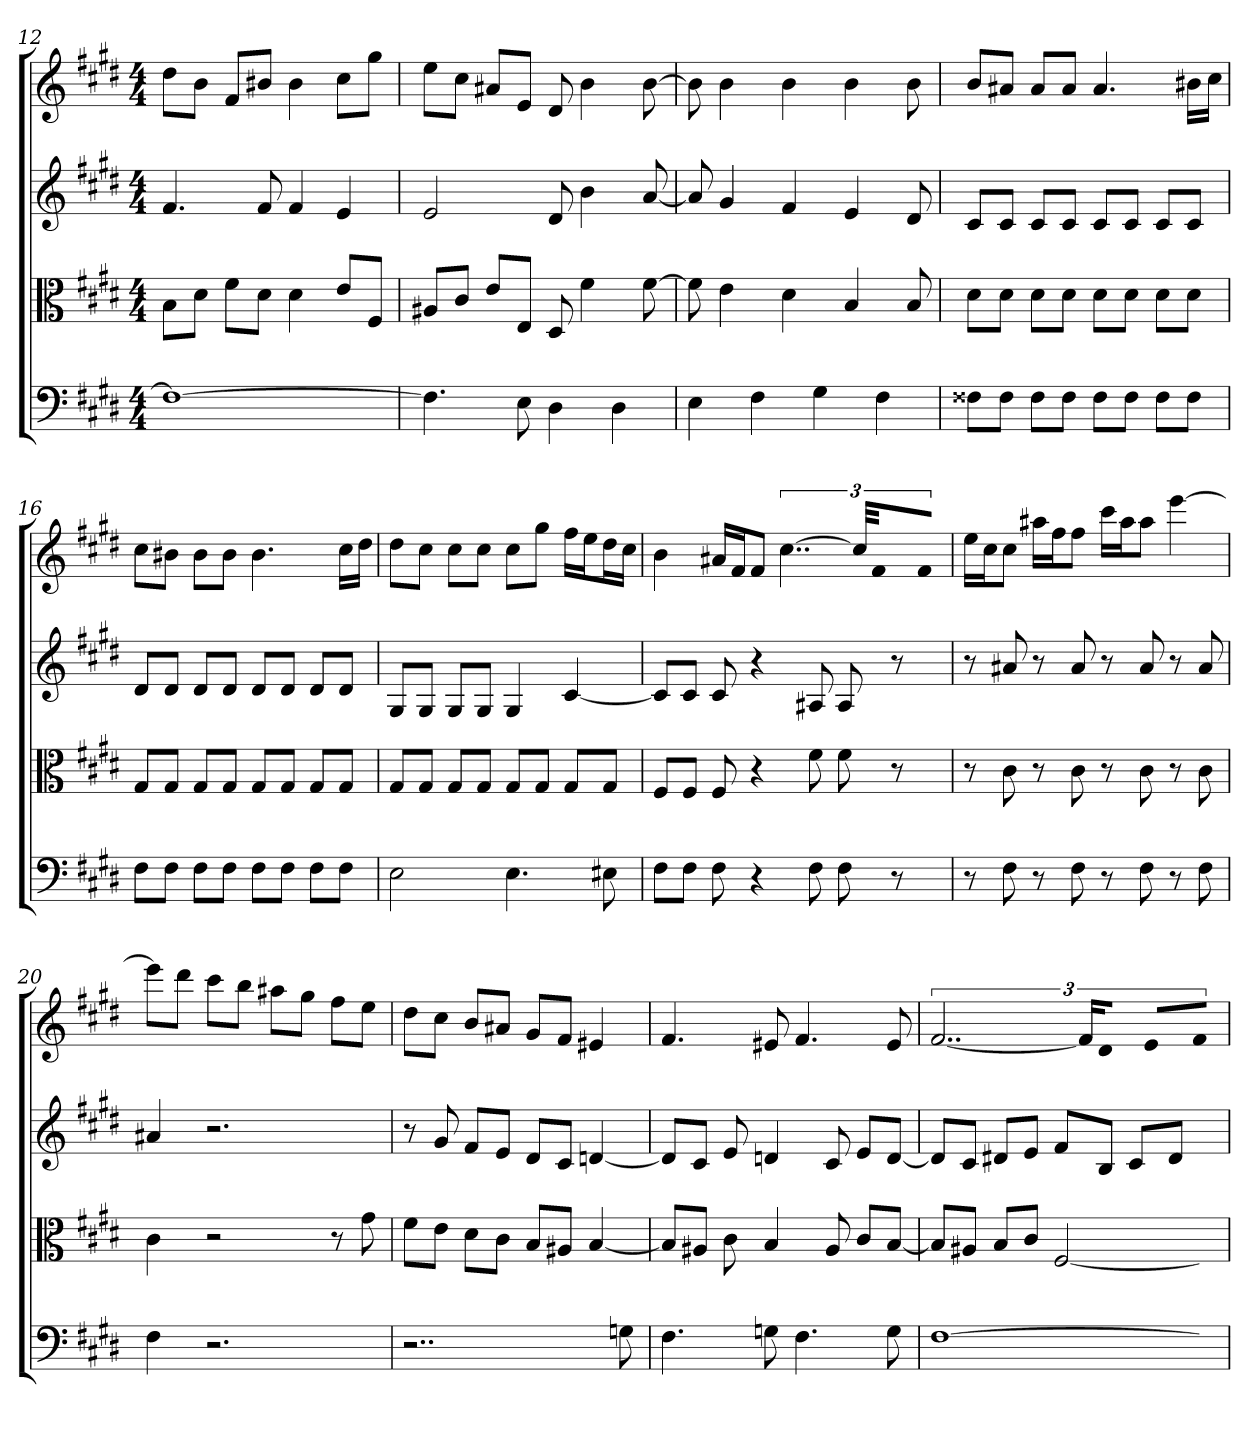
**kern	**kern	**kern	**kern
*part4	*part3	*part2	*part1
*staff4	*staff3	*staff2	*staff1
*clefF4	*clefC3	*	*
*k[f#c#g#d#]	*k[f#c#g#d#]	*k[f#c#g#d#]	*k[f#c#g#d#]
*E:	*E:	*E:	*E:
*M4/4	*M4/4	*M4/4	*M4/4
=12	=12	=12	=12
1F#_	8B\L	4.f#	8dd#L
.	8d#\J	.	8bJ
.	8f#\L	.	8f#L
.	8d#\J	8f#	8b#XJ
.	4d#	4f#	4b#
.	8e/L	4e	8cc#L
.	8F#/J	.	8gg#J
=13	=13	=13	=13
4.F#]	8A#X/L	2e	8eeL
.	8c#/J	.	8cc#J
.	8e/L	.	8a#XL
8E	8E/J	.	8eJ
4D#	8D#	8d#	8d#
.	4f#	4b	4b
4D#	.	.	.
.	[8f#	[8a	[8b
=14	=14	=14	=14
4E	8f#]	8a]	8b]
.	4e	4g#	4b
4F#	.	.	.
.	4d#	4f#	4b
4G#	.	.	.
.	4B	4e	4b
4F#	.	.	.
.	8B	8d#	8b
=15	=15	=15	=15
8F##X\L	8d#\L	8c#L	8bL
8F##\J	8d#\J	8c#J	8a#XJ
8F##\L	8d#\L	8c#L	8a#L
8F##\J	8d#\J	8c#J	8a#J
8F##\L	8d#\L	8c#L	4.a#
8F##\J	8d#\J	8c#J	.
8F##\L	8d#\L	8c#L	.
8F##\J	8d#\J	8c#J	16b#XLL
.	.	.	16cc#JJ
=16	=16	=16	=16
8F#\L	8G#/L	8d#L	8cc#L
8F#\J	8G#/J	8d#J	8b#XJ
8F#\L	8G#/L	8d#L	8b#L
8F#\J	8G#/J	8d#J	8b#J
8F#\L	8G#/L	8d#L	4.b#
8F#\J	8G#/J	8d#J	.
8F#\L	8G#/L	8d#L	.
8F#\J	8G#/J	8d#J	16cc#LL
.	.	.	16dd#JJ
=17	=17	=17	=17
2E	8G#/L	8G#L	8dd#L
.	8G#/J	8G#J	8cc#J
.	8G#/L	8G#L	8cc#L
.	8G#/J	8G#J	8cc#J
4.E	8G#/L	4G#	8cc#L
.	8G#/J	.	8gg#J
.	8G#/L	[4c#	16ff#LL
.	.	.	16eeJ
8E#X	8G#/J	.	16dd#L
.	.	.	16cc#JJ
=18	=18	=18	=18
8F#\L	8F#/L	8c#L]	4b
8F#\J	8F#/J	8c#J	.
8F#	8F#	8c#	16a#XLL
.	.	.	16f#J
4r	4r	4r	8f#J
.	.	.	[6..cc#
8F#	8f#	8A#X	.
8F#	8f#	8A#	.
.	.	.	48cc#KLL]
.	.	.	16f#J
8r	8r	8r	8f#J
=19	=19	=19	=19
8r	8r	8r	16eeLL
.	.	.	16cc#J
8F#	8c#	8a#X	8cc#J
8r	8r	8r	16aa#XLL
.	.	.	16ff#J
8F#	8c#	8a#	8ff#J
8r	8r	8r	16ccc#LL
.	.	.	16aa#J
8F#	8c#	8a#	8aa#J
8r	8r	8r	[4eee
8F#	8c#	8a#	.
=20	=20	=20	=20
4F#	4c#	4a#X	8eeeL]
.	.	.	8ddd#J
2.r	2r	2.r	8ccc#L
.	.	.	8bbJ
.	.	.	8aa#XL
.	.	.	8gg#J
.	8r	.	8ff#L
.	8g#	.	8eeJ
=21	=21	=21	=21
2..r	8f#\L	8r	8dd#L
.	8e\J	8g#	8cc#J
.	8d#\L	8f#L	8bL
.	8c#\J	8eJ	8a#XJ
.	8B/L	8d#L	8g#L
.	8A#X/J	8c#J	8f#J
.	[4B	[4dn	4e#X
8Gn	.	.	.
=22	=22	=22	=22
4.F#	8B/L]	8dL]	4.f#
.	8A#X/J	8c#J	.
.	8c#	8e	.
8Gn	4B	4dn	8e#X
4.F#	.	.	4.f#
.	8A#	8c#	.
.	8c#/L	8eL	.
8G	[8B/J	[8dJ	8e#
=23	=23	=23	=23
[1F#	8B/L]	8dL]	[3..f#
.	8A#X/J	8c#J	.
.	8B/L	8d#XL	.
.	8c#/J	8eJ	.
.	[2F#	8f#L	.
.	.	.	24f#KL]
.	.	8BJ	8d#J
.	.	8c#L	8eL
.	.	8d#J	8f#J
=	=	=	=
*-	*-	*-	*-
